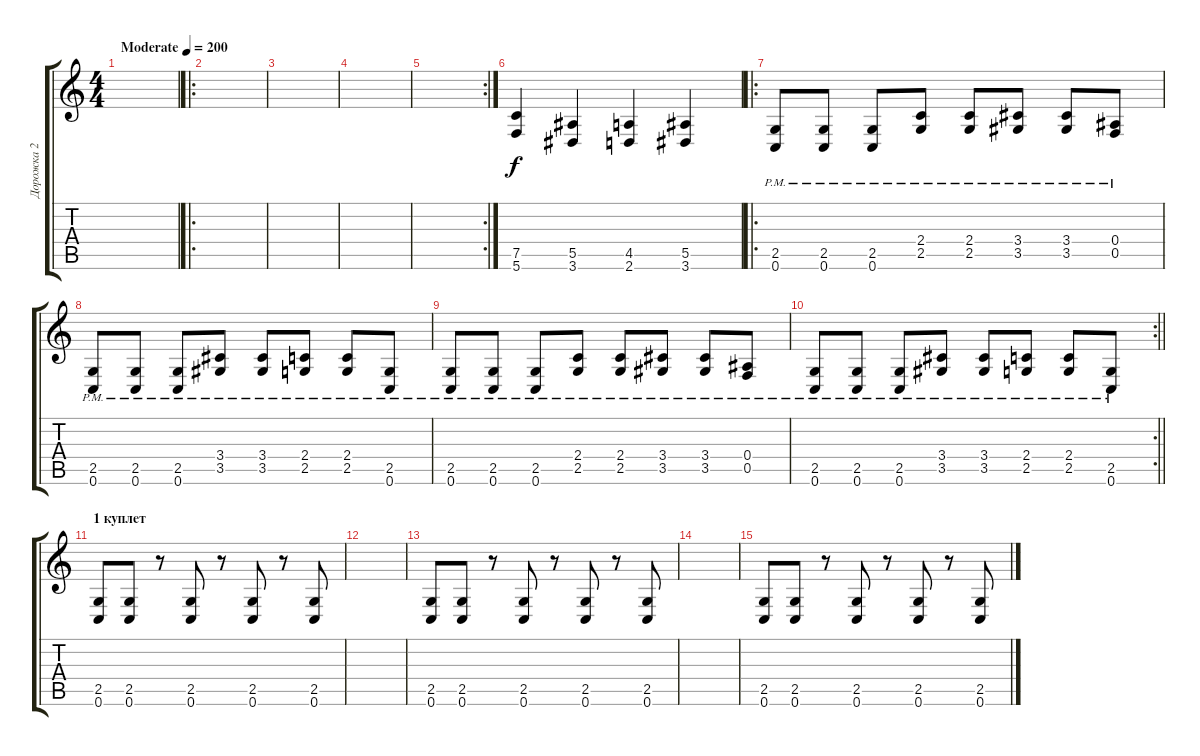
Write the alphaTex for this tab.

\track ("Дорожка 2" "Дорожка 2") {instrument distortionguitar}
\staff {score tabs}
\tuning (C4 G3 Eb3 Bb2 F2 C2) {hide}
\ts (4 4)
\tempo (200 "Moderate")
\clef g2
\ks c
|
\ro
|
|
|
\rc 2
|
(7.5 5.6).4 (5.5 3.6).4 (4.5 2.6).4 (5.5 3.6).4 |
\ro
(2.5{pm} 0.6{pm}).8 (2.5{pm} 0.6{pm}).8 (2.5{pm} 0.6{pm}).8 (2.4{pm} 2.5{pm}).8 (2.4{pm} 2.5{pm}).8 (3.4{pm} 3.5{pm}).8 (3.4{pm} 3.5{pm}).8 (0.4{pm} 0.5{pm}).8 |
(2.5{pm} 0.6{pm}).8 (2.5{pm} 0.6{pm}).8 (2.5{pm} 0.6{pm}).8 (3.4{pm} 3.5{pm}).8 (3.4{pm} 3.5{pm}).8 (2.4{pm} 2.5{pm}).8 (2.4{pm} 2.5{pm}).8 (2.5{pm} 0.6{pm}).8 |
(2.5{pm} 0.6{pm}).8 (2.5{pm} 0.6{pm}).8 (2.5{pm} 0.6{pm}).8 (2.4{pm} 2.5{pm}).8 (2.4{pm} 2.5{pm}).8 (3.4{pm} 3.5{pm}).8 (3.4{pm} 3.5{pm}).8 (0.4{pm} 0.5{pm}).8 |
\rc 2
\barLineRight lightlight
(2.5{pm} 0.6{pm}).8 (2.5{pm} 0.6{pm}).8 (2.5{pm} 0.6{pm}).8 (3.4{pm} 3.5{pm}).8 (3.4{pm} 3.5{pm}).8 (2.4{pm} 2.5{pm}).8 (2.4{pm} 2.5{pm}).8 (2.5{pm} 0.6{pm}).8 |
\section ("" "1 куплет")
(2.5 0.6).8 (2.5 0.6).8 r.8 (2.5 0.6).8 r.8 (2.5 0.6).8 r.8 (2.5 0.6).8 |
|
(2.5 0.6).8 (2.5 0.6).8 r.8 (2.5 0.6).8 r.8 (2.5 0.6).8 r.8 (2.5 0.6).8 |
|
(2.5 0.6).8 (2.5 0.6).8 r.8 (2.5 0.6).8 r.8 (2.5 0.6).8 r.8 (2.5 0.6).8
